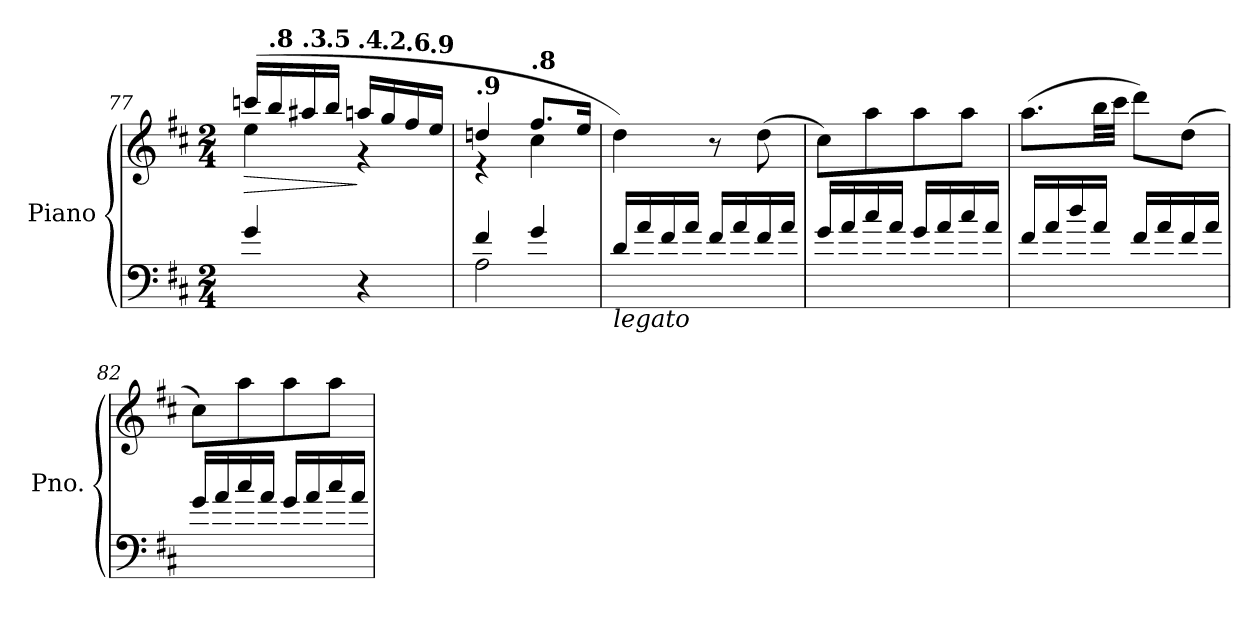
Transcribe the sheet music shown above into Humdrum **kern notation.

**kern	**kern	**dynam
*part1	*part1	*part1
*staff2	*staff1	*staff1/2
*I"Piano	*	*
*I'Pno.	*	*
*clefF4	*clefG2	*
*k[f#c#]	*k[f#c#]	*
*M2/4	*M2/4	*
*MM115	*MM115	*
=77	=77	=77
!	!	!LO:HP:b
*	*^	*
4g/	(>16cccn/LL	4ee\	>
*	*MM114	*	*
!	!LO:TX:a:B:t=.8	!	!
.	16bb/	.	.
*	*MM114	*	*
!	!LO:TX:a:B:t=.3	!	!
.	16aa#X/	.	.
*	*MM113	*	*
!	!LO:TX:a:B:t=.5	!	!
.	16bb/JJ	.	.
*	*MM112	*	*
!	!LO:TX:a:B:t=.4	!	!
4r	16aan/LL	4r	]
*	*MM111	*	*
!	!LO:TX:a:B:t=.2	!	!
.	16gg/	.	.
*	*MM109	*	*
!	!LO:TX:a:B:t=.6	!	!
.	16ff#/	.	.
*	*MM107	*	*
!	!LO:TX:a:B:t=.9	!	!
.	16ee/JJ	.	.
=78	=78	=78	=78
*	*MM105	*	*
*^	*	*	*
!	!	!LO:TX:a:B:t=.9	!	!
4f#/	2A\	4ddn/	4r	.
*	*	*MM95	*	*
!	!	!LO:TX:a:B:t=.8	!	!
4g/	.	8.ff#/L	4cc#\	.
*	*	*MM86	*	*
.	.	16ee/Jk	.	.
*v	*v	*	*	*
*	*v	*v	*
=79	=79	=79
*	*MM115	*
!LO:TX:b:i:t=legato	!	!
16d/LL	4dd\)	.
16a/	.	.
16f#/	.	.
16a/JJ	.	.
16f#/LL	8r	.
16a/	.	.
16f#/	(>8dd\	.
16a/JJ	.	.
=80	=80	=80
16g/LL	8cc#\L)	.
16a/	.	.
16cc#/	8aa\	.
16a/JJ	.	.
16g/LL	8aa\	.
16a/	.	.
16cc#/	8aa\J	.
16a/JJ	.	.
!!LO:LB:g=z
=81	=81	=81
16f#/LL	(>8.aa\L	.
16a/	.	.
16dd/	.	.
16a/JJ	32bb\LL	.
.	32ccc#\JJJ	.
16f#/LL	8ddd\L)	.
16a/	.	.
16f#/	(>8dd\J	.
16a/JJ	.	.
=82	=82	=82
16g/LL	8cc#\L)	.
16a/	.	.
16cc#/	8aa\	.
16a/JJ	.	.
16g/LL	8aa\	.
16a/	.	.
16cc#/	8aa\J	.
16a/JJ	.	.
=	=	=
*-	*-	*-
